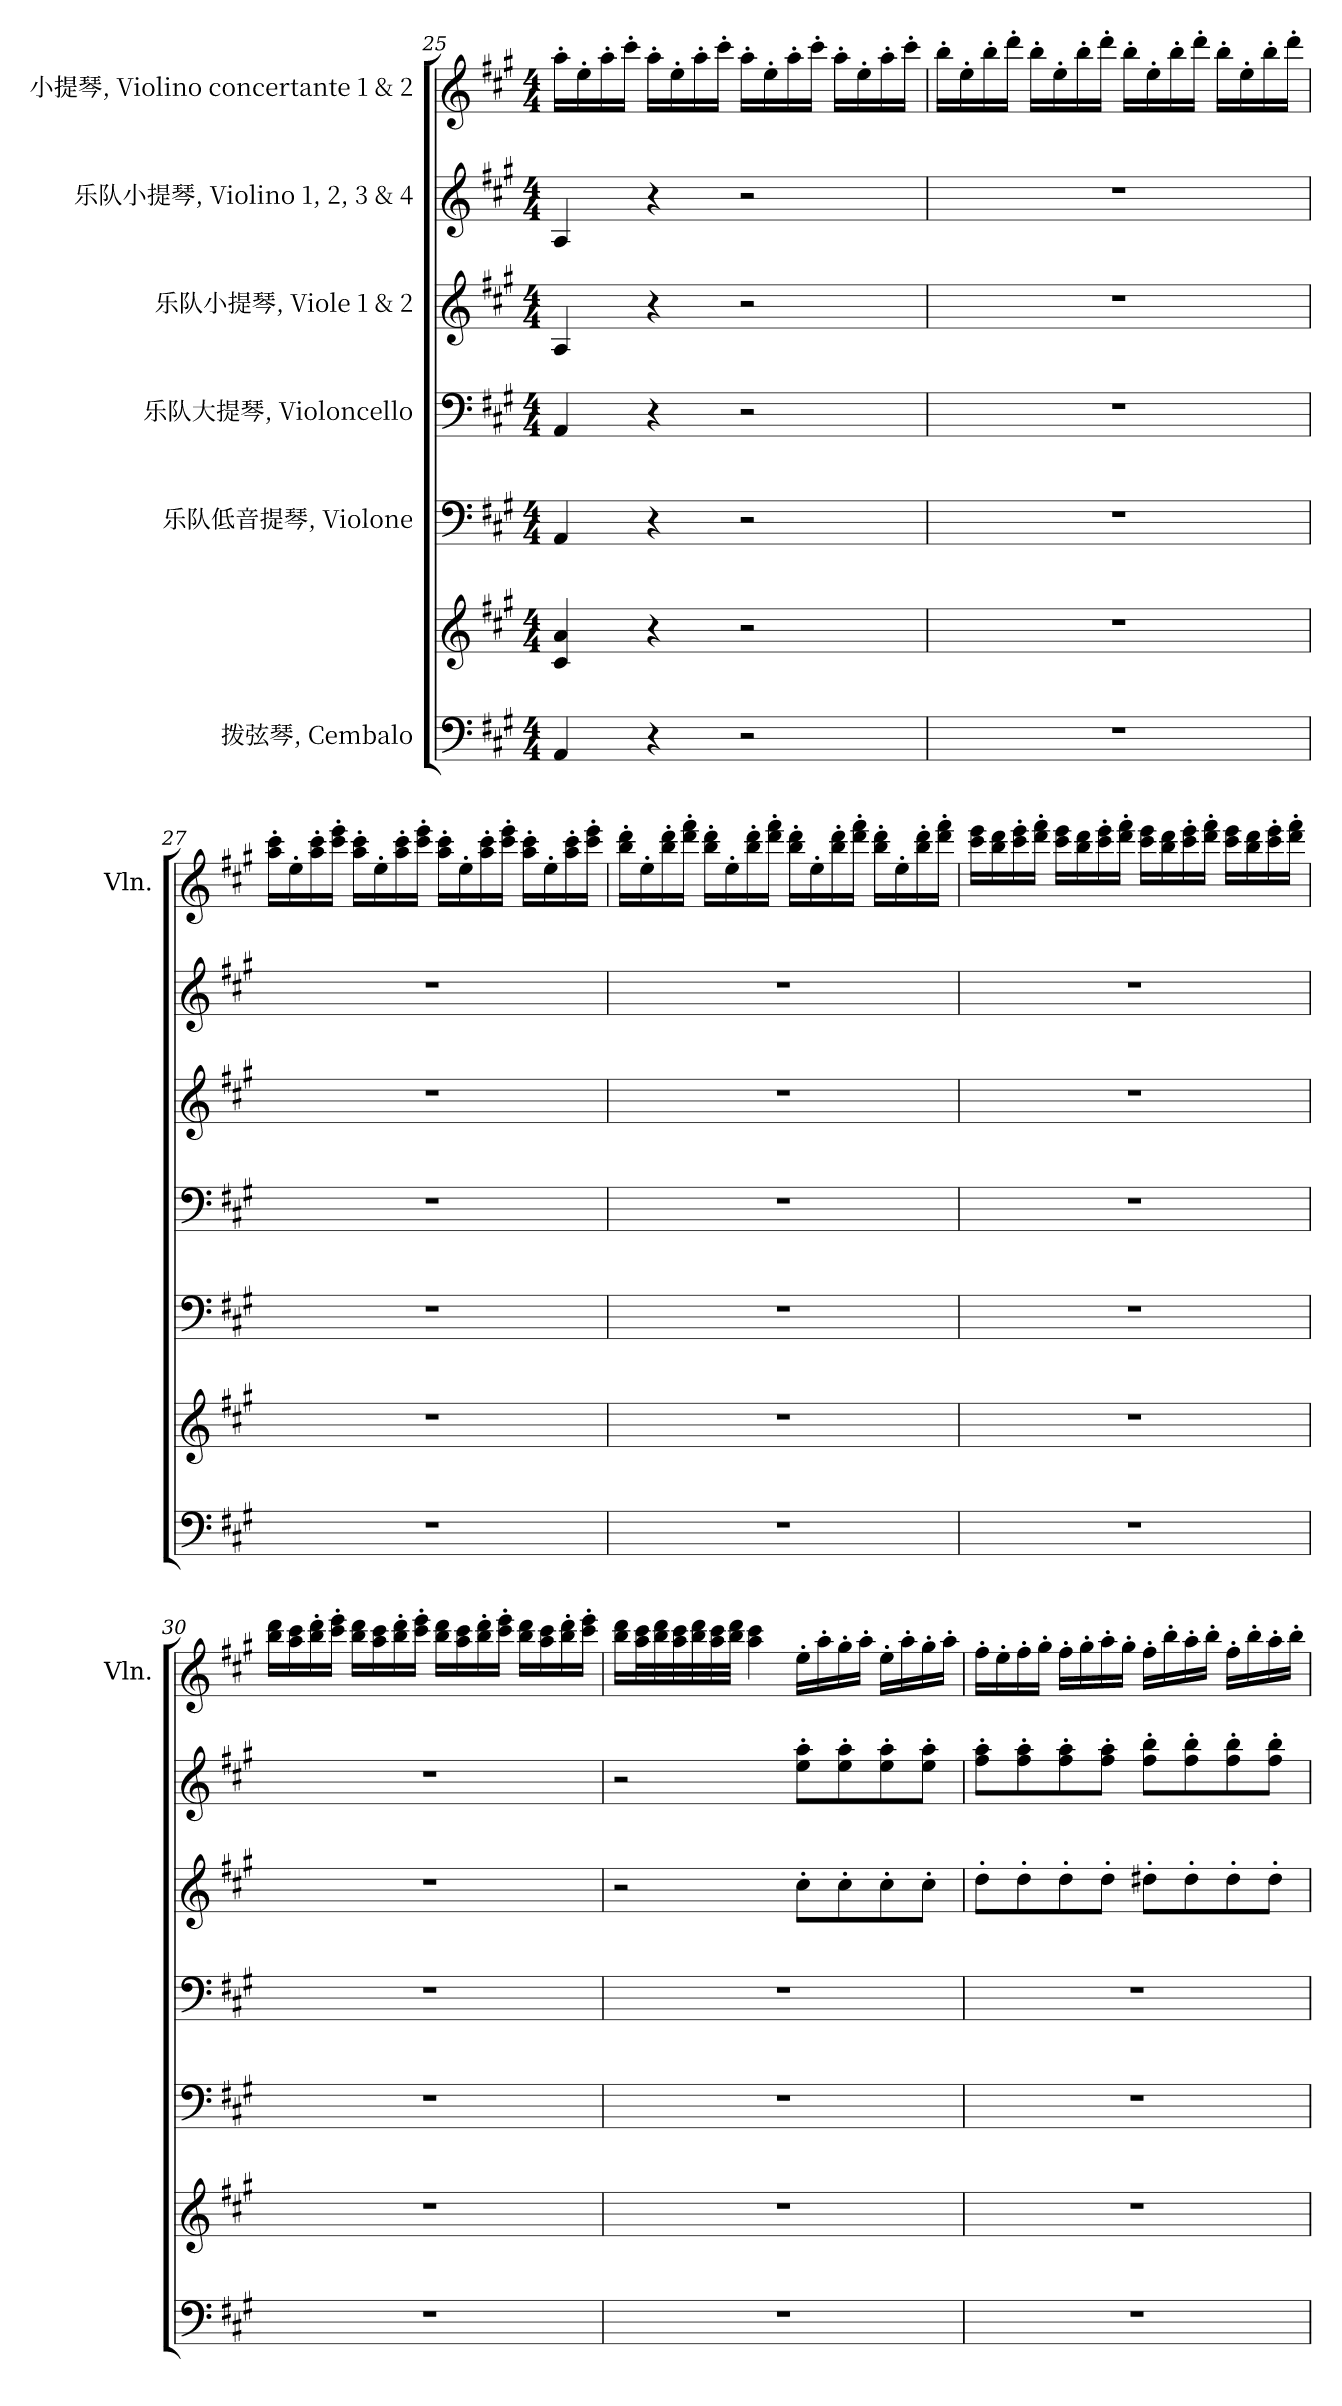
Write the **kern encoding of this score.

**kern	**kern	**kern	**kern	**kern	**kern	**kern
*part6	*part6	*part5	*part4	*part3	*part2	*part1
*staff7	*staff6	*staff5	*staff4	*staff3	*staff2	*staff1
*I"拨弦琴, Cembalo	*	*I"乐队低音提琴, Violone	*I"乐队大提琴, Violoncello	*I"乐队小提琴, Viole 1 &amp; 2	*I"乐队小提琴, Violino 1, 2, 3 &amp; 4	*I"小提琴, Violino concertante 1 &amp; 2
*	*	*	*	*	*	*I'Vln.
!!LO:PB:g=z
*clefF4	*clefG2	*clefF4	*clefF4	*clefG2	*clefG2	*clefG2
*	*	*ITrd7c12	*	*	*	*
*k[f#c#g#]	*k[f#c#g#]	*k[f#c#g#]	*k[f#c#g#]	*k[f#c#g#]	*k[f#c#g#]	*k[f#c#g#]
*M4/4	*M4/4	*M4/4	*M4/4	*M4/4	*M4/4	*M4/4
=25	=25	=25	=25	=25	=25	=25
4AA/	4c#/ 4a/	4AAA/	4AA/	4A/	4A/	16aa'\LL
.	.	.	.	.	.	16ee'\
.	.	.	.	.	.	16aa'\
.	.	.	.	.	.	16ccc#'\JJ
4r	4r	4r	4r	4r	4r	16aa'\LL
*	*	*	*	*	*	*MM128
.	.	.	.	.	.	16ee'\
.	.	.	.	.	.	16aa'\
.	.	.	.	.	.	16ccc#'\JJ
2r	2r	2r	2r	2r	2r	16aa'\LL
.	.	.	.	.	.	16ee'\
.	.	.	.	.	.	16aa'\
.	.	.	.	.	.	16ccc#'\JJ
.	.	.	.	.	.	16aa'\LL
.	.	.	.	.	.	16ee'\
.	.	.	.	.	.	16aa'\
.	.	.	.	.	.	16ccc#'\JJ
=26	=26	=26	=26	=26	=26	=26
1r	1r	1r	1r	1r	1r	16bb'\LL
.	.	.	.	.	.	16ee'\
.	.	.	.	.	.	16bb'\
.	.	.	.	.	.	16ddd'\JJ
.	.	.	.	.	.	16bb'\LL
.	.	.	.	.	.	16ee'\
.	.	.	.	.	.	16bb'\
.	.	.	.	.	.	16ddd'\JJ
.	.	.	.	.	.	16bb'\LL
.	.	.	.	.	.	16ee'\
.	.	.	.	.	.	16bb'\
.	.	.	.	.	.	16ddd'\JJ
.	.	.	.	.	.	16bb'\LL
.	.	.	.	.	.	16ee'\
.	.	.	.	.	.	16bb'\
.	.	.	.	.	.	16ddd'\JJ
!!LO:PB:g=z
=27	=27	=27	=27	=27	=27	=27
1r	1r	1r	1r	1r	1r	16aa\' 16ccc#\'LL
.	.	.	.	.	.	16ee'\
.	.	.	.	.	.	16aa\' 16ccc#\'
.	.	.	.	.	.	16ccc#\' 16eee\'JJ
.	.	.	.	.	.	16aa\' 16ccc#\'LL
.	.	.	.	.	.	16ee'\
.	.	.	.	.	.	16aa\' 16ccc#\'
.	.	.	.	.	.	16ccc#\' 16eee\'JJ
.	.	.	.	.	.	16aa\' 16ccc#\'LL
.	.	.	.	.	.	16ee'\
.	.	.	.	.	.	16aa\' 16ccc#\'
.	.	.	.	.	.	16ccc#\' 16eee\'JJ
.	.	.	.	.	.	16aa\' 16ccc#\'LL
.	.	.	.	.	.	16ee'\
.	.	.	.	.	.	16aa\' 16ccc#\'
.	.	.	.	.	.	16ccc#\' 16eee\'JJ
=28	=28	=28	=28	=28	=28	=28
1r	1r	1r	1r	1r	1r	16bb\' 16ddd\'LL
.	.	.	.	.	.	16ee'\
.	.	.	.	.	.	16bb\' 16ddd\'
.	.	.	.	.	.	16ddd\' 16fff#\'JJ
.	.	.	.	.	.	16bb\' 16ddd\'LL
.	.	.	.	.	.	16ee'\
.	.	.	.	.	.	16bb\' 16ddd\'
.	.	.	.	.	.	16ddd\' 16fff#\'JJ
.	.	.	.	.	.	16bb\' 16ddd\'LL
.	.	.	.	.	.	16ee'\
.	.	.	.	.	.	16bb\' 16ddd\'
.	.	.	.	.	.	16ddd\' 16fff#\'JJ
.	.	.	.	.	.	16bb\' 16ddd\'LL
.	.	.	.	.	.	16ee'\
.	.	.	.	.	.	16bb\' 16ddd\'
.	.	.	.	.	.	16ddd\' 16fff#\'JJ
!!LO:PB:g=z
=29	=29	=29	=29	=29	=29	=29
1r	1r	1r	1r	1r	1r	16ccc#\ 16eee\LL
.	.	.	.	.	.	16bb\ 16ddd\
.	.	.	.	.	.	16ccc#\' 16eee\'
.	.	.	.	.	.	16ddd\' 16fff#\'JJ
.	.	.	.	.	.	16ccc#\ 16eee\LL
.	.	.	.	.	.	16bb\ 16ddd\
.	.	.	.	.	.	16ccc#\' 16eee\'
.	.	.	.	.	.	16ddd\' 16fff#\'JJ
.	.	.	.	.	.	16ccc#\ 16eee\LL
.	.	.	.	.	.	16bb\ 16ddd\
.	.	.	.	.	.	16ccc#\' 16eee\'
.	.	.	.	.	.	16ddd\' 16fff#\'JJ
.	.	.	.	.	.	16ccc#\ 16eee\LL
.	.	.	.	.	.	16bb\ 16ddd\
.	.	.	.	.	.	16ccc#\' 16eee\'
.	.	.	.	.	.	16ddd\' 16fff#\'JJ
!!LO:PB:g=z
=30	=30	=30	=30	=30	=30	=30
1r	1r	1r	1r	1r	1r	16bb\ 16ddd\LL
.	.	.	.	.	.	16aa\ 16ccc#\
.	.	.	.	.	.	16bb\' 16ddd\'
.	.	.	.	.	.	16ccc#\' 16eee\'JJ
.	.	.	.	.	.	16bb\ 16ddd\LL
.	.	.	.	.	.	16aa\ 16ccc#\
.	.	.	.	.	.	16bb\' 16ddd\'
.	.	.	.	.	.	16ccc#\' 16eee\'JJ
.	.	.	.	.	.	16bb\ 16ddd\LL
.	.	.	.	.	.	16aa\ 16ccc#\
.	.	.	.	.	.	16bb\' 16ddd\'
.	.	.	.	.	.	16ccc#\' 16eee\'JJ
.	.	.	.	.	.	16bb\ 16ddd\LL
.	.	.	.	.	.	16aa\ 16ccc#\
.	.	.	.	.	.	16bb\' 16ddd\'
.	.	.	.	.	.	16ccc#\' 16eee\'JJ
=31	=31	=31	=31	=31	=31	=31
1r	1r	1r	1r	2r	2r	16bb\ 16ddd\LL
.	.	.	.	.	.	32aa\ 32ccc#\L
.	.	.	.	.	.	32bb\ 32ddd\
.	.	.	.	.	.	32aa\ 32ccc#\
.	.	.	.	.	.	32bb\ 32ddd\
.	.	.	.	.	.	32aa\ 32ccc#\
*	*	*	*	*	*	*MM116
.	.	.	.	.	.	32bb\ 32ddd\JJJ
*	*	*	*	*	*	*MM104
.	.	.	.	.	.	4aa\ 4ccc#\
*	*	*	*	*	*	*MM120
.	.	.	.	8cc#'\L	8ee\' 8aa\'L	16ee'\LL
.	.	.	.	.	.	16aa'\
*	*	*	*	*	*	*MM121
.	.	.	.	8cc#'\	8ee\' 8aa\'	16gg#'\
.	.	.	.	.	.	16aa'\JJ
*	*	*	*	*	*	*MM122
.	.	.	.	8cc#'\	8ee\' 8aa\'	16ee'\LL
.	.	.	.	.	.	16aa'\
*	*	*	*	*	*	*MM123
.	.	.	.	8cc#'\J	8ee\' 8aa\'J	16gg#'\
.	.	.	.	.	.	16aa'\JJ
!!LO:PB:g=z
=32	=32	=32	=32	=32	=32	=32
*	*	*	*	*	*	*MM124
1r	1r	1r	1r	8dd'\L	8ff#\' 8aa\'L	16ff#'\LL
.	.	.	.	.	.	16ee'\
*	*	*	*	*	*	*MM125
.	.	.	.	8dd'\	8ff#\' 8aa\'	16ff#'\
.	.	.	.	.	.	16gg#'\JJ
*	*	*	*	*	*	*MM126
.	.	.	.	8dd'\	8ff#\' 8aa\'	16ff#'\LL
.	.	.	.	.	.	16gg#'\
*	*	*	*	*	*	*MM127
.	.	.	.	8dd'\J	8ff#\' 8aa\'J	16aa'\
.	.	.	.	.	.	16gg#'\JJ
*	*	*	*	*	*	*MM128
.	.	.	.	8dd#X'\L	8ff#\' 8bb\'L	16ff#'\LL
.	.	.	.	.	.	16bb'\
.	.	.	.	8dd#'\	8ff#\' 8bb\'	16aa'\
.	.	.	.	.	.	16bb'\JJ
.	.	.	.	8dd#'\	8ff#\' 8bb\'	16ff#'\LL
.	.	.	.	.	.	16bb'\
.	.	.	.	8dd#'\J	8ff#\' 8bb\'J	16aa'\
.	.	.	.	.	.	16bb'\JJ
=	=	=	=	=	=	=
*-	*-	*-	*-	*-	*-	*-
